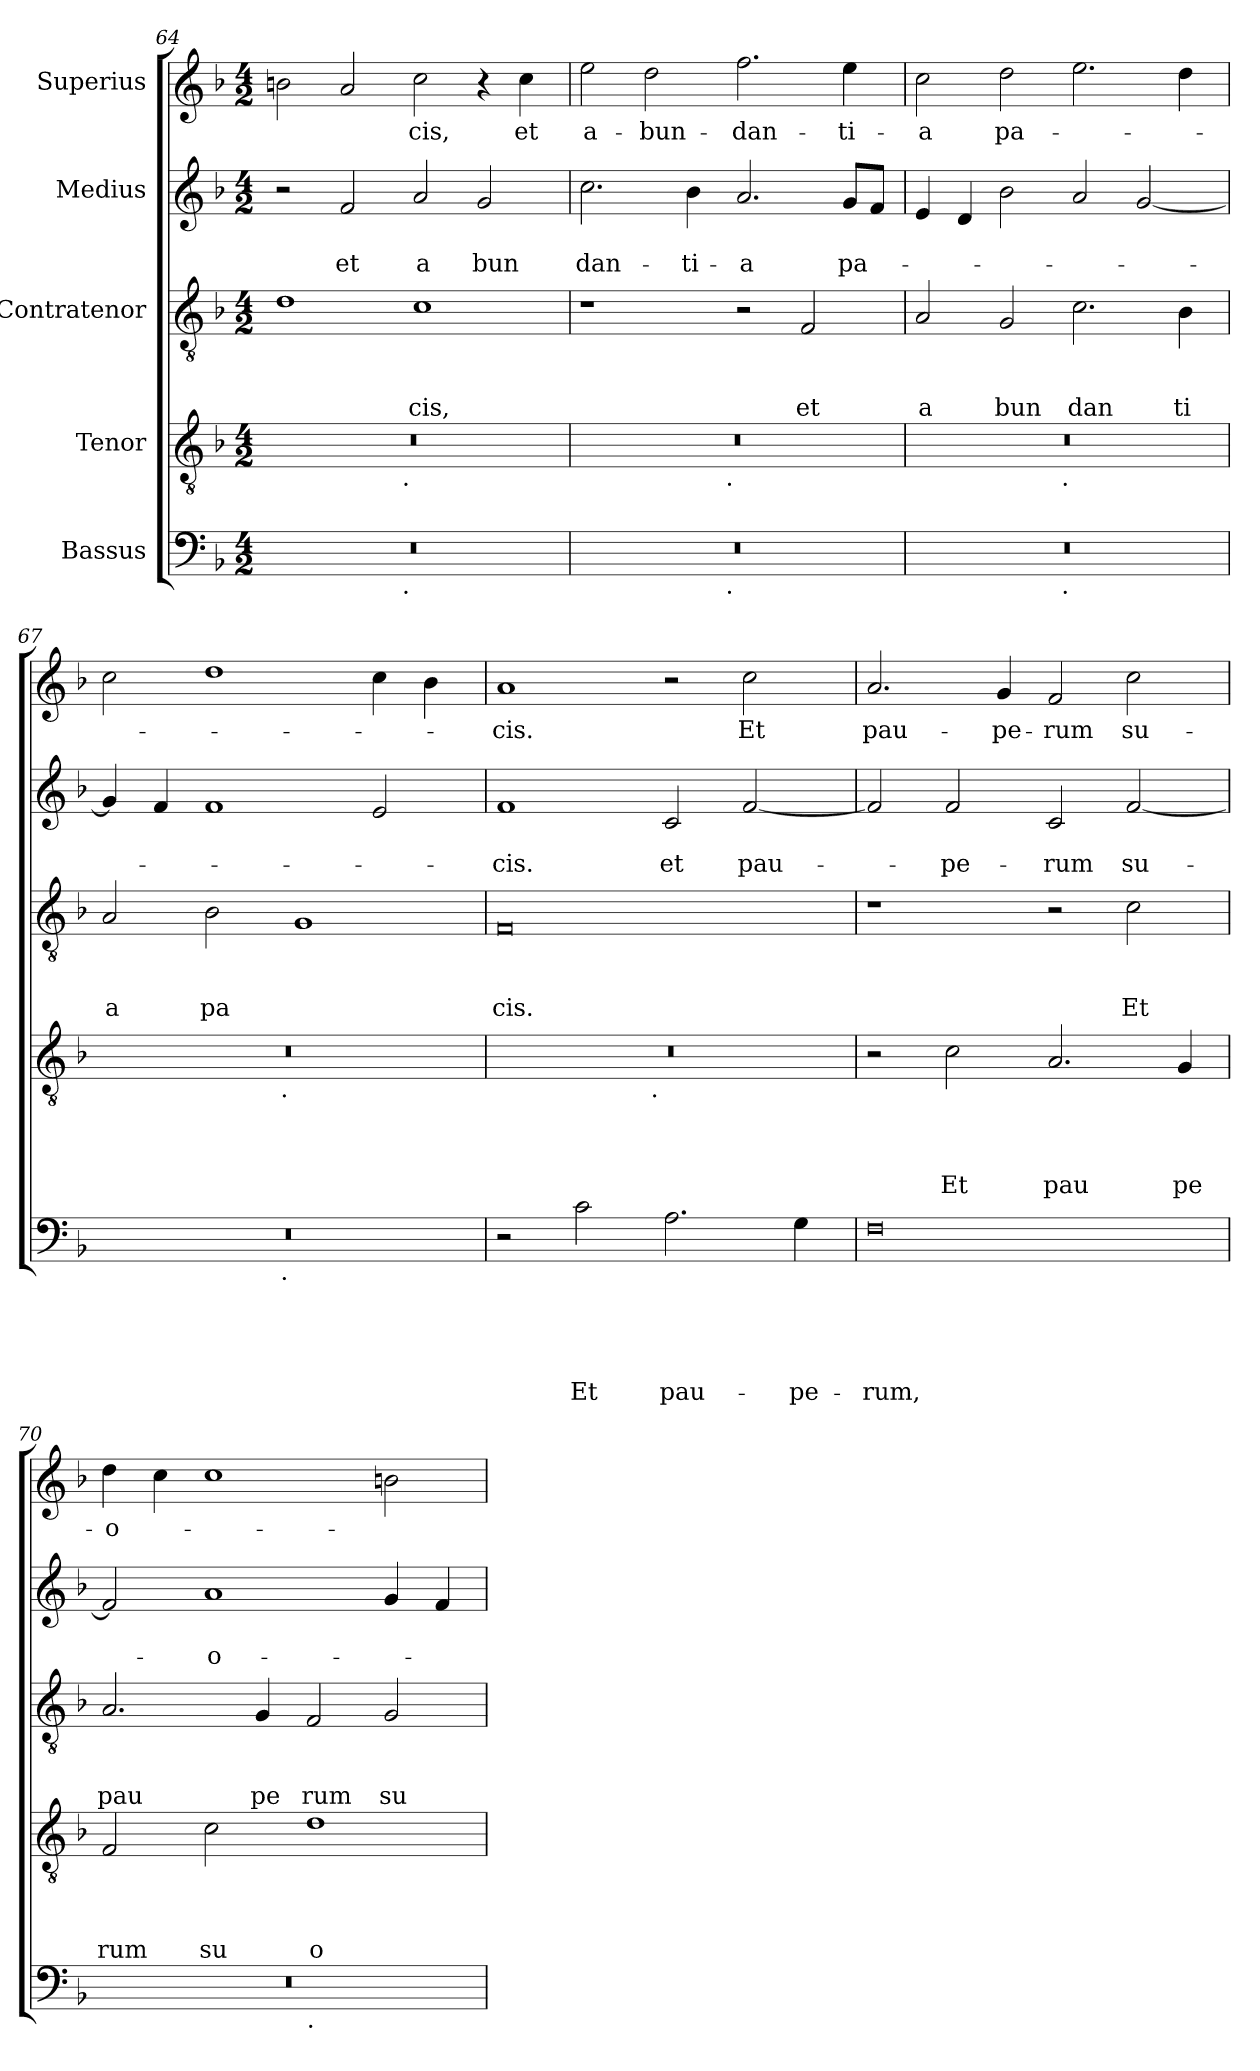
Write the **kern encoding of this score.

**kern	**text	**text	**text	**text	**text	**kern	**text	**text	**text	**text	**kern	**text	**text	**text	**kern	**text	**text	**kern	**text
*part5	*part5	*part5	*part5	*part5	*part5	*part4	*part4	*part4	*part4	*part4	*part3	*part3	*part3	*part3	*part2	*part2	*part2	*part1	*part1
*staff5	*staff5	*staff5	*staff5	*staff5	*staff5	*staff4	*staff4	*staff4	*staff4	*staff4	*staff3	*staff3	*staff3	*staff3	*staff2	*staff2	*staff2	*staff1	*staff1
*I"Bassus	*	*	*	*	*	*I"Tenor	*	*	*	*	*I"Contratenor	*	*	*	*I"Medius	*	*	*I"Superius	*
*clefF4	*	*	*	*	*	*clefGv2	*	*	*	*	*clefGv2	*	*	*	*clefG2	*	*	*clefG2	*
*k[b-]	*	*	*	*	*	*k[b-]	*	*	*	*	*k[b-]	*	*	*	*k[b-]	*	*	*k[b-]	*
*F:	*	*	*	*	*	*F:	*	*	*	*	*F:	*	*	*	*F:	*	*	*F:	*
*M4/2	*	*	*	*	*	*M4/2	*	*	*	*	*M4/2	*	*	*	*M4/2	*	*	*M4/2	*
=64	=64	=64	=64	=64	=64	=64	=64	=64	=64	=64	=64	=64	=64	=64	=64	=64	=64	=64	=64
*^	*	*	*	*	*	*^	*	*	*	*	*	*	*	*	*	*	*	*	*
0r	2ryy	.	.	.	.	.	0r	2ryy	.	.	.	.	1d	.	.	.	2r	.	.	2bn\	.
!	!	!	!	!	!	!	!	!	!	!	!	!	!	!	!	!	!	!	!LO:LY:b	!	!
.	4...ryy	.	.	.	.	.	.	4...ryy	.	.	.	.	.	.	.	.	2f/	.	et	2a/	.
!	!	!	!	!	!	!	!	!LO:TX:b:t=.	!	!	!	!	!	!	!	!	!	!	!	!	!
!	!LO:TX:b:t=.	!	!	!	!	!	!	!	!	!	!	!	!	!	!	!	!	!	!	!	!
.	1ryy	.	.	.	.	.	.	1ryy	.	.	.	.	.	.	.	.	.	.	.	.	.
!	!	!	!	!	!	!	!	!	!	!	!	!	!	!	!	!LO:LY:b	!	!	!LO:LY:b	!	!LO:LY:b
.	.	.	.	.	.	.	.	.	.	.	.	.	1c	.	.	-cis,	2a/	.	a	2cc\	-cis,
!	!	!	!	!	!	!	!	!	!	!	!	!	!	!	!	!	!	!	!LO:LY:b	!	!
.	.	.	.	.	.	.	.	.	.	.	.	.	.	.	.	.	2g/	.	bun	4r	.
!	!	!	!	!	!	!	!	!	!	!	!	!	!	!	!	!	!	!	!	!	!LO:LY:b
.	.	.	.	.	.	.	.	.	.	.	.	.	.	.	.	.	.	.	.	4cc\	et
.	32ryy	.	.	.	.	.	.	32ryy	.	.	.	.	.	.	.	.	.	.	.	.	.
!!LO:LB:g=z
=65	=65	=65	=65	=65	=65	=65	=65	=65	=65	=65	=65	=65	=65	=65	=65	=65	=65	=65	=65	=65	=65
!	!	!	!	!	!	!	!	!	!	!	!	!	!	!	!	!	!	!	!LO:LY:b	!	!LO:LY:b
0r	2ryy	.	.	.	.	.	0r	2ryy	.	.	.	.	1r	.	.	.	2.cc\	.	dan-	2ee\	a-
!	!	!	!	!	!	!	!	!	!	!	!	!	!	!	!	!	!	!	!	!	!LO:LY:b
.	4...ryy	.	.	.	.	.	.	4...ryy	.	.	.	.	.	.	.	.	.	.	.	2dd\	-bun-
!	!	!	!	!	!	!	!	!	!	!	!	!	!	!	!	!	!	!	!LO:LY:b	!	!
.	.	.	.	.	.	.	.	.	.	.	.	.	.	.	.	.	4b-\	.	-ti-	.	.
!	!	!	!	!	!	!	!	!LO:TX:b:t=.	!	!	!	!	!	!	!	!	!	!	!	!	!
!	!LO:TX:b:t=.	!	!	!	!	!	!	!	!	!	!	!	!	!	!	!	!	!	!	!	!
.	1ryy	.	.	.	.	.	.	1ryy	.	.	.	.	.	.	.	.	.	.	.	.	.
!	!	!	!	!	!	!	!	!	!	!	!	!	!	!	!	!	!	!	!LO:LY:b	!	!LO:LY:b
.	.	.	.	.	.	.	.	.	.	.	.	.	2r	.	.	.	2.a/	.	-a	2.ff\	-dan-
!	!	!	!	!	!	!	!	!	!	!	!	!	!	!	!	!LO:LY:b	!	!	!	!	!
.	.	.	.	.	.	.	.	.	.	.	.	.	2F/	.	.	et	.	.	.	.	.
!	!	!	!	!	!	!	!	!	!	!	!	!	!	!	!	!	!	!	!LO:LY:b	!	!LO:LY:b
.	.	.	.	.	.	.	.	.	.	.	.	.	.	.	.	.	8g/L	.	pa-	4ee\	-ti-
.	.	.	.	.	.	.	.	.	.	.	.	.	.	.	.	.	8f/J	.	.	.	.
.	32ryy	.	.	.	.	.	.	32ryy	.	.	.	.	.	.	.	.	.	.	.	.	.
=66	=66	=66	=66	=66	=66	=66	=66	=66	=66	=66	=66	=66	=66	=66	=66	=66	=66	=66	=66	=66	=66
!	!	!	!	!	!	!	!	!	!	!	!	!	!	!	!	!LO:LY:b	!	!	!	!	!LO:LY:b
0r	2ryy	.	.	.	.	.	0r	2ryy	.	.	.	.	2A/	.	.	a	4e/	.	.	2cc\	-a
.	.	.	.	.	.	.	.	.	.	.	.	.	.	.	.	.	4d/	.	.	.	.
!	!	!	!	!	!	!	!	!	!	!	!	!	!	!	!	!LO:LY:b	!	!	!	!	!LO:LY:b
.	4...ryy	.	.	.	.	.	.	4...ryy	.	.	.	.	2G/	.	.	bun	2b-\	.	.	2dd\	pa-
!	!	!	!	!	!	!	!	!LO:TX:b:t=.	!	!	!	!	!	!	!	!	!	!	!	!	!
!	!LO:TX:b:t=.	!	!	!	!	!	!	!	!	!	!	!	!	!	!	!	!	!	!	!	!
.	1ryy	.	.	.	.	.	.	1ryy	.	.	.	.	.	.	.	.	.	.	.	.	.
!	!	!	!	!	!	!	!	!	!	!	!	!	!	!	!	!LO:LY:b	!	!	!	!	!
.	.	.	.	.	.	.	.	.	.	.	.	.	2.c\	.	.	dan	2a/	.	.	2.ee\	.
.	.	.	.	.	.	.	.	.	.	.	.	.	.	.	.	.	[<2g/	.	.	.	.
!	!	!	!	!	!	!	!	!	!	!	!	!	!	!	!	!LO:LY:b	!	!	!	!	!
.	.	.	.	.	.	.	.	.	.	.	.	.	4B-\	.	.	ti	.	.	.	4dd\	.
.	32ryy	.	.	.	.	.	.	32ryy	.	.	.	.	.	.	.	.	.	.	.	.	.
=67	=67	=67	=67	=67	=67	=67	=67	=67	=67	=67	=67	=67	=67	=67	=67	=67	=67	=67	=67	=67	=67
!	!	!	!	!	!	!	!	!	!	!	!	!	!	!	!	!LO:LY:b	!	!	!	!	!
0r	2ryy	.	.	.	.	.	0r	2ryy	.	.	.	.	2A/	.	.	a	4g/]	.	.	2cc\	.
.	.	.	.	.	.	.	.	.	.	.	.	.	.	.	.	.	4f/	.	.	.	.
!	!	!	!	!	!	!	!	!	!	!	!	!	!	!	!	!LO:LY:b	!	!	!	!	!
.	4...ryy	.	.	.	.	.	.	4...ryy	.	.	.	.	2B-\	.	.	pa	1f	.	.	1dd	.
!	!	!	!	!	!	!	!	!LO:TX:b:t=.	!	!	!	!	!	!	!	!	!	!	!	!	!
!	!LO:TX:b:t=.	!	!	!	!	!	!	!	!	!	!	!	!	!	!	!	!	!	!	!	!
.	1ryy	.	.	.	.	.	.	1ryy	.	.	.	.	.	.	.	.	.	.	.	.	.
.	.	.	.	.	.	.	.	.	.	.	.	.	1G	.	.	.	.	.	.	.	.
.	.	.	.	.	.	.	.	.	.	.	.	.	.	.	.	.	2e/	.	.	4cc\	.
.	.	.	.	.	.	.	.	.	.	.	.	.	.	.	.	.	.	.	.	4b-\	.
.	32ryy	.	.	.	.	.	.	32ryy	.	.	.	.	.	.	.	.	.	.	.	.	.
=68	=68	=68	=68	=68	=68	=68	=68	=68	=68	=68	=68	=68	=68	=68	=68	=68	=68	=68	=68	=68	=68
!	!	!	!	!	!	!	!	!	!	!	!	!	!	!	!	!LO:LY:b	!	!	!LO:LY:b	!	!LO:LY:b
*v	*v	*	*	*	*	*	*	*	*	*	*	*	*	*	*	*	*	*	*	*	*
2r	.	.	.	.	.	0r	2ryy	.	.	.	.	0F	.	.	cis.	1f	.	-cis.	1a	-cis.
!	!	!	!	!	!LO:LY:b	!	!	!	!	!	!	!	!	!	!	!	!	!	!	!
2c\	.	.	.	.	Et	.	4...ryy	.	.	.	.	.	.	.	.	.	.	.	.	.
!	!	!	!	!	!	!	!LO:TX:b:t=.	!	!	!	!	!	!	!	!	!	!	!	!	!
.	.	.	.	.	.	.	1ryy	.	.	.	.	.	.	.	.	.	.	.	.	.
!	!	!	!	!	!LO:LY:b	!	!	!	!	!	!	!	!	!	!	!	!	!LO:LY:b	!	!
2.A\	.	.	.	.	pau-	.	.	.	.	.	.	.	.	.	.	2c/	.	et	2r	.
!	!	!	!	!	!	!	!	!	!	!	!	!	!	!	!	!	!	!LO:LY:b	!	!LO:LY:b
.	.	.	.	.	.	.	.	.	.	.	.	.	.	.	.	[<2f/	.	pau-	2cc\	Et
!	!	!	!	!	!LO:LY:b	!	!	!	!	!	!	!	!	!	!	!	!	!	!	!
4G\	.	.	.	.	-pe-	.	.	.	.	.	.	.	.	.	.	.	.	.	.	.
.	.	.	.	.	.	.	32ryy	.	.	.	.	.	.	.	.	.	.	.	.	.
=69	=69	=69	=69	=69	=69	=69	=69	=69	=69	=69	=69	=69	=69	=69	=69	=69	=69	=69	=69	=69
!	!	!	!	!	!LO:LY:b	!	!	!	!	!	!	!	!	!	!	!	!	!	!	!LO:LY:b
*	*	*	*	*	*	*v	*v	*	*	*	*	*	*	*	*	*	*	*	*	*
0F	.	.	.	.	-rum,	2r	.	.	.	.	1r	.	.	.	2f/]	.	.	2.a/	pau-
!	!	!	!	!	!	!	!	!	!	!LO:LY:b	!	!	!	!	!	!	!LO:LY:b	!	!
.	.	.	.	.	.	2c\	.	.	.	Et	.	.	.	.	2f/	.	-pe-	.	.
!	!	!	!	!	!	!	!	!	!	!	!	!	!	!	!	!	!	!	!LO:LY:b
.	.	.	.	.	.	.	.	.	.	.	.	.	.	.	.	.	.	4g/	-pe-
!	!	!	!	!	!	!	!	!	!	!LO:LY:b	!	!	!	!	!	!	!LO:LY:b	!	!LO:LY:b
.	.	.	.	.	.	2.A/	.	.	.	pau	2r	.	.	.	2c/	.	-rum	2f/	-rum
!	!	!	!	!	!	!	!	!	!	!	!	!	!	!LO:LY:b	!	!	!LO:LY:b	!	!LO:LY:b
.	.	.	.	.	.	.	.	.	.	.	2c\	.	.	Et	[<2f/	.	su-	2cc\	su-
!	!	!	!	!	!	!	!	!	!	!LO:LY:b	!	!	!	!	!	!	!	!	!
.	.	.	.	.	.	4G/	.	.	.	pe	.	.	.	.	.	.	.	.	.
=70	=70	=70	=70	=70	=70	=70	=70	=70	=70	=70	=70	=70	=70	=70	=70	=70	=70	=70	=70
!	!	!	!	!	!	!	!	!	!	!LO:LY:b	!	!	!	!LO:LY:b	!	!	!	!	!LO:LY:b
*^	*	*	*	*	*	*	*	*	*	*	*	*	*	*	*	*	*	*	*
0r	1ryy	.	.	.	.	.	2F/	.	.	.	rum	2.A/	.	.	pau	2f/]	.	.	4dd\	-o-
.	.	.	.	.	.	.	.	.	.	.	.	.	.	.	.	.	.	.	4cc\	.
!	!	!	!	!	!	!	!	!	!	!	!LO:LY:b	!	!	!	!	!	!	!LO:LY:b:rj	!	!
.	.	.	.	.	.	.	2c\	.	.	.	su	.	.	.	.	1a	.	-o-	1cc	.
!	!	!	!	!	!	!	!	!	!	!	!	!	!	!	!LO:LY:b	!	!	!	!	!
.	.	.	.	.	.	.	.	.	.	.	.	4G/	.	.	pe	.	.	.	.	.
!	!LO:TX:b:t=.	!	!	!	!	!	!	!	!	!	!	!	!	!	!	!	!	!	!	!
!	!	!	!	!	!	!	!	!	!	!	!LO:LY:b	!	!	!	!LO:LY:b	!	!	!	!	!
.	1ryy	.	.	.	.	.	1d	.	.	.	o	2F/	.	.	rum	.	.	.	.	.
!	!	!	!	!	!	!	!	!	!	!	!	!	!	!	!LO:LY:b	!	!	!	!	!
.	.	.	.	.	.	.	.	.	.	.	.	2G/	.	.	su	4g/	.	.	2bn\	.
.	.	.	.	.	.	.	.	.	.	.	.	.	.	.	.	4f/	.	.	.	.
*v	*v	*	*	*	*	*	*	*	*	*	*	*	*	*	*	*	*	*	*	*
=	=	=	=	=	=	=	=	=	=	=	=	=	=	=	=	=	=	=	=
*-	*-	*-	*-	*-	*-	*-	*-	*-	*-	*-	*-	*-	*-	*-	*-	*-	*-	*-	*-
